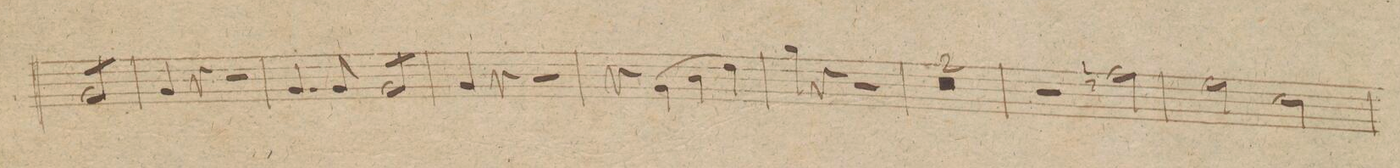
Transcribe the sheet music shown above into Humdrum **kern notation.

**kern	**dynam
*I"Alto Viola.	*
*clefC3	*
*k[]	*
*met(c|)	*
*M2/2	*
*tremolo	*
8A/L	.
8A/	.
8A/	.
8A/J	.
*Xtremolo	*
=160	=160
4A/	.
4r	.
2r	.
=161	=161
4.A/	.
8A/	.
*tremolo	*
8A/L	.
8A/	.
8A/	.
8A/J	.
*Xtremolo	*
=162	=162
4A/	.
4r	.
2r	.
=163	=163
4r	.
(4A\	.
4c\	.
4e\)	.
=164	=164
4a\	.
4r	.
2r	.
=165	=165
0r	.
=166	=166
=167	=167
2r	.
2gn\	.
=168	=168
2f\	.
2d\	.
=169	=169
*-	*-
